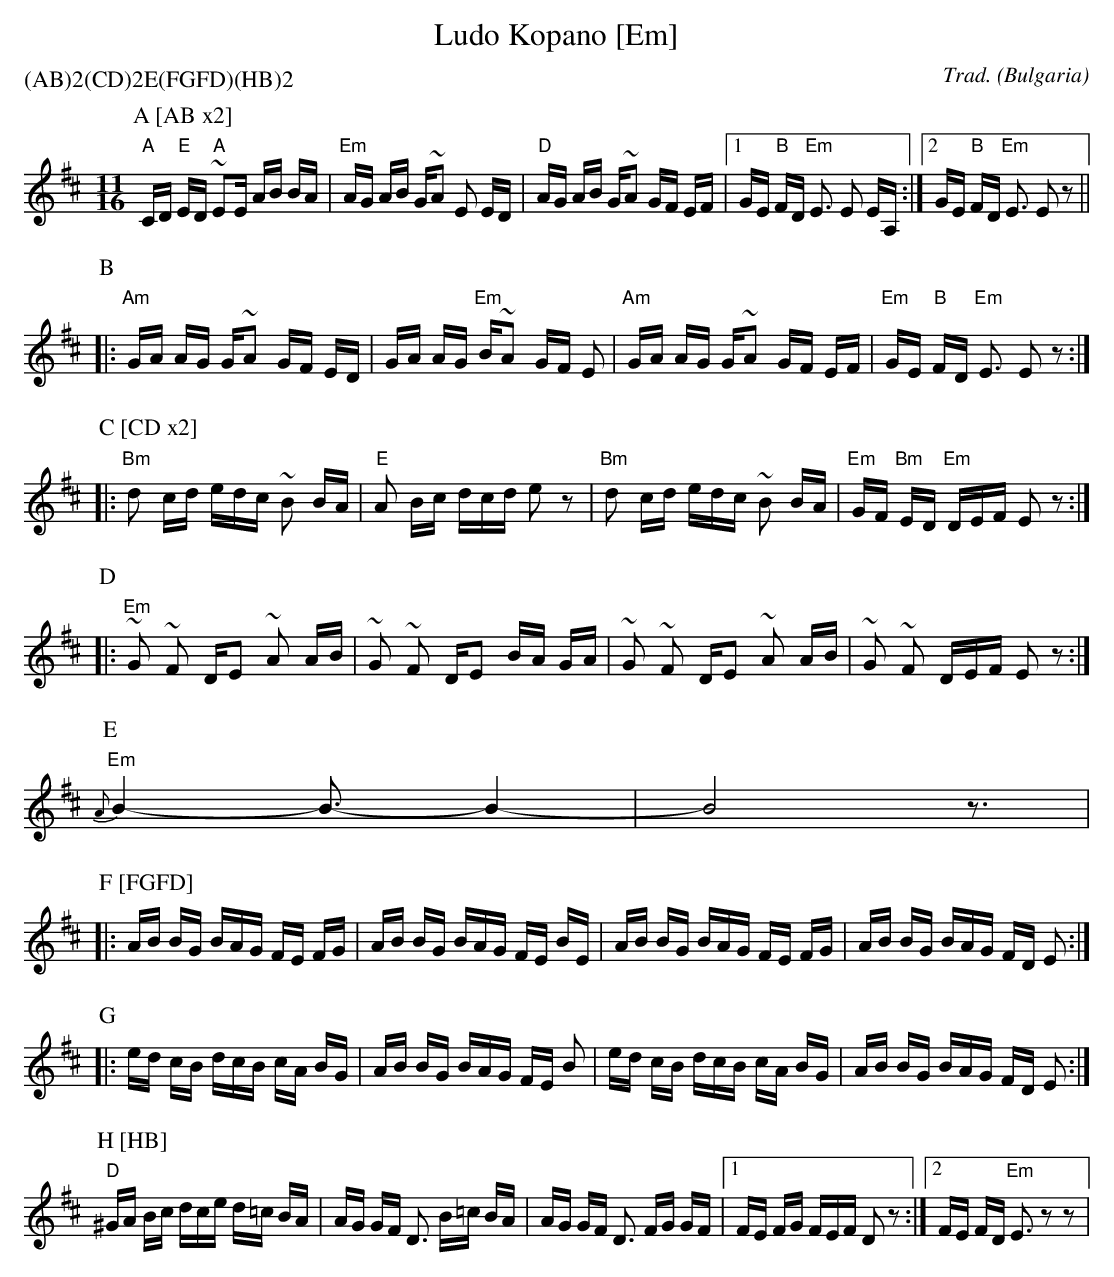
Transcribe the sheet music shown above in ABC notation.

X:1
T: Ludo Kopano [Em]
P: (AB)2(CD)2E(FGFD)(HB)2
O: Bulgaria
C: Trad.
M: 11/16
L: 1/16
K: EDor
P:A [AB x2]
"A"CD "E"ED "A"~E2E AB BA | "Em"AG AB G~A2 E2 ED | "D"AG AB G~A2 GF EF |1 GE "B"FD "Em"E3 E2 EA, \
                                                                      :|2 GE "B"FD "Em"E3 E2 z2 ||
P:B
|: "Am"GA AG G~A2 GF ED | GA AG "Em"B~A2 GF E2 | "Am"GA AG G~A2 GF EF | "Em"GE "B"FD "Em"E3 E2 z2 :|
P:C [CD x2]
|: "Bm"d2 cd edc ~B2 BA | "E"A2 Bc dcd e2 z2 | "Bm"d2 cd edc ~B2 BA | "Em"GF "Bm"ED "Em"DEF E2 z2 :|
P:D
|: "Em"~G2 ~F2 DE2 ~A2 AB | ~G2 ~F2 DE2 BA GA | ~G2 ~F2 DE2 ~A2 AB | ~G2 ~F2 DEF E2 z2 :|
P:E
   "Em"{A}B4-B3-B4- | B8z3 |
P:F [FGFD]
|: AB BG BAG FE FG | AB BG BAG FE BE | AB BG BAG FE FG | AB BG BAG FD E2 :|
P:G
|: ed cB dcB cA BG | AB BG BAG FE B2 | ed cB dcB cA BG | AB BG BAG FD E2 :|
P:H [HB]
"D"^GA Bc dce d=c BA | AG GF D3 B=c BA | AG GF D3 FG GF |1 FE FG FEF D2 z2 \
                                                       :|2 FE FD "Em"E3 z2 z2 |
